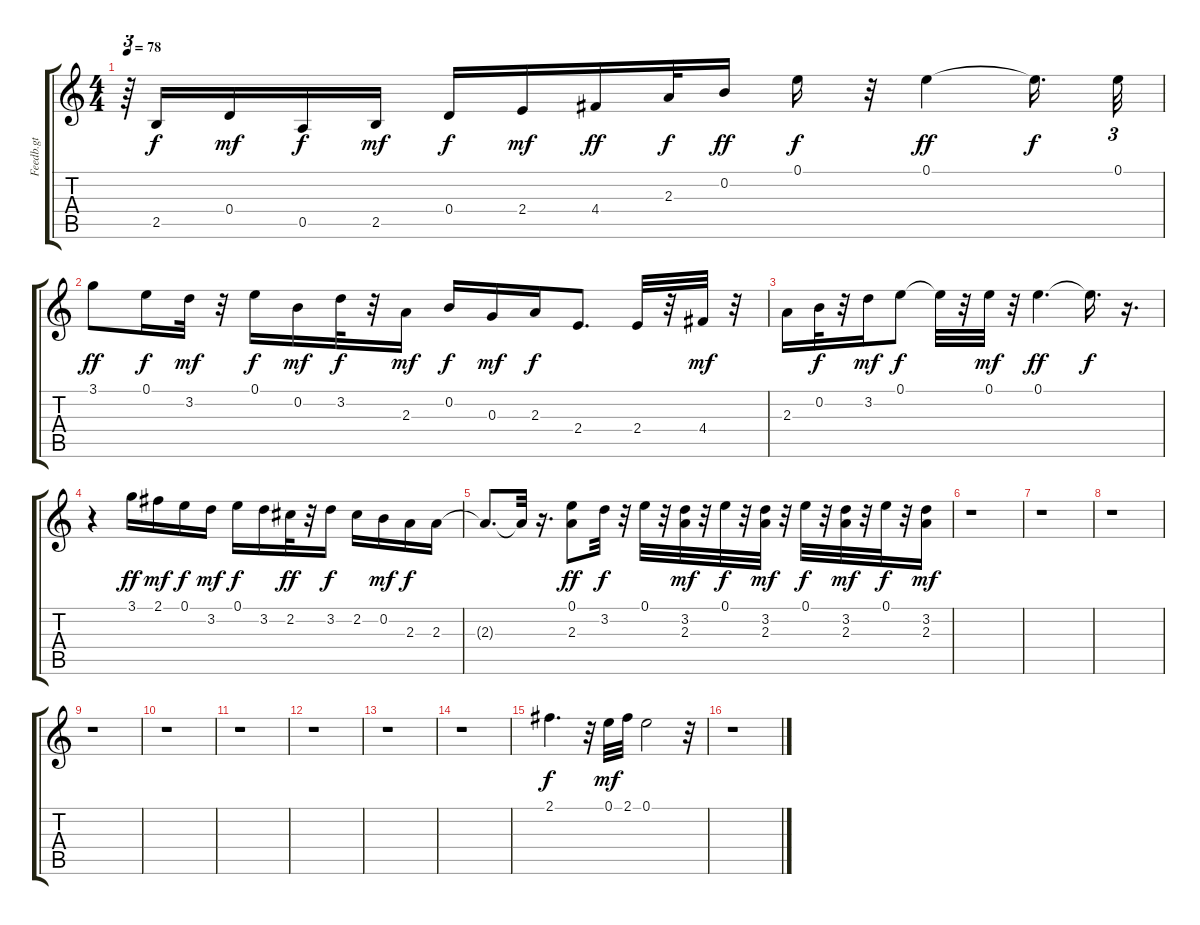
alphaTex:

\track ("Feedb.gt" "Feedb.gt") {instrument distortionguitar}
\staff {score tabs}
\tuning (E4 B3 G3 D3 A2 E2) {hide}
\ts (4 4)
\tempo 78
\clef g2
\ks c
r.64{tu (3 2) dy f} 2.5.16 0.4.16{dy mf} 0.5.16{dy f} 2.5.16{dy mf} 0.4.16{dy f} 2.4.16{dy mf} 4.4.16{dy ff} 2.3.32{dy f} 0.2.16{dy ff} 0.1.16{dy f} r.32 0.1.4{dy ff} 0.1{t}.16{d dy f} 0.1.32{tu (3 2)} |
3.1.8{dy ff} 0.1.16{dy f} 3.2.32{dy mf} r.32 0.1.16{dy f} 0.2.16{dy mf} 3.2.32{dy f} r.32 2.3.16{dy mf} 0.2.16{dy f} 0.3.16{dy mf} 2.3.16{dy f} 2.4.8{d} 2.4.32 r.32 4.4.32{dy mf} r.32 |
2.3.16 0.2.32{dy f} r.32 3.2.16{dy mf} 0.1.8{dy f} 0.1{t}.32 r.32 0.1.32{dy mf} r.32 0.1.4{d dy ff} 0.1{t}.16{d dy f} r.16{d} |
r.4 3.1.16{dy ff} 2.1.16{dy mf} 0.1.16{dy f} 3.2.16{dy mf} 0.1.16{dy f} 3.2.16 2.2.32{dy ff} r.32 3.2.16{dy f} 2.2.16 0.2.16{dy mf} 2.3.16{dy f} 2.3.16 |
2.3{t}.8{d} 2.3{t}.32 r.16{d} (0.1 2.3).8{dy ff} 3.2.32{dy f} r.32 0.1.32 r.32 (3.2 2.3).32{dy mf} r.32 0.1.32{dy f} r.32 (3.2 2.3).32{dy mf} r.32 0.1.32{dy f} r.32 (3.2 2.3).32{dy mf} r.32 0.1.32{dy f} r.32 (3.2 2.3).16{dy mf} |
r.1 |
r.1 |
r.1 |
r.1 |
r.1 |
r.1 |
r.1 |
r.1 |
r.1 |
2.1.4{d dy f} r.32 0.1.32{dy mf} 2.1.32 0.1.2 r.32 |
r.1
